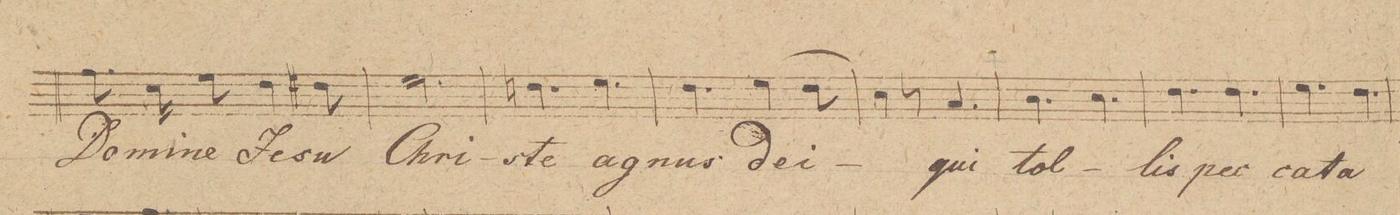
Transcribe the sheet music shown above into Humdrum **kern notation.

**kern	**text	**dynam
*I"Baſso 1mo	*	*
*clefF4	*	*
*k[]	*	*
*M6/8	*	*
8.A\	Do-	.
16E\	-mi-	.
8G\	-ne	.
4F\	Je-	.
8F#X\	-su	.
=41	=41	=41
2.G\	Chri-	.
=42	=42	=42
4.Fn\	-ste	.
4.G\	a-	.
=43	=43	=43
4.F\	-gnus	.
(4G\	De-	.
8F\)	.	.
=44	=44	=44
4E\	-i	.
8r	.	.
4.C/	qui	.
=45	=45	=45
4.D\	tol-	.
4.E\	.	.
=46	=46	=46
4.F\	-lis	.
4.F\	pec-	.
=47	=47	=47
4.G\	-ca-	.
4.F\	-ta	.
=48	=48	=48
*-	*-	*-
